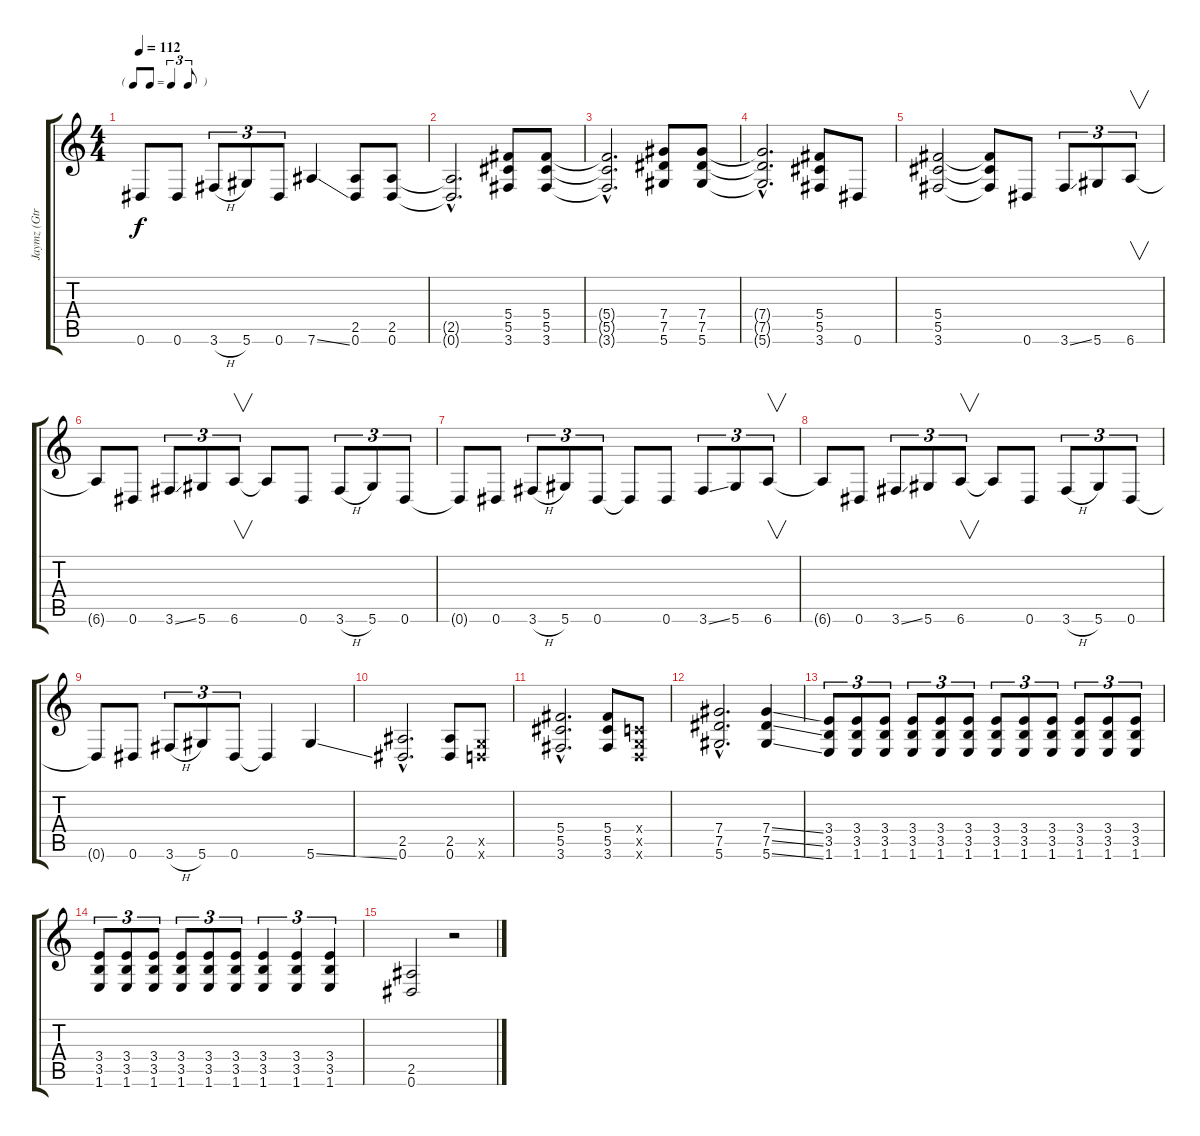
\track ("Jaymz (Gtr 1)" "Jaymz (Gtr") {instrument distortionguitar}
\staff {score tabs}
\tuning (Eb4 Bb3 Gb3 Db3 Ab2 Eb2) {hide}
\ts (4 4)
\tf triplet8th
\tempo 112
\clef g2
\ks c
0.6{t}.8{dy f} 0.6.8 3.6{h}.8{tu (3 2)} 5.6.8{tu (3 2)} 0.6.8{tu (3 2)} 7.6{ss}.4 (2.5 0.6).8 (2.5 0.6).8 |
(2.5{hac t} 0.6{hac t}).2{d} (5.4 5.5 3.6).8 (5.4 5.5 3.6).8 |
(5.4{hac t} 5.5{hac t} 3.6{hac t}).2{d} (7.4 7.5 5.6).8 (7.4 7.5 5.6).8 |
(7.4{hac t} 7.5{hac t} 5.6{hac t}).2{d} (5.4 5.5 3.6).8 0.6.8 |
(5.4 5.5 3.6).2 (5.4{t} 5.5{t} 3.6{t}).8 0.6.8 3.6{ss}.8{tu (3 2)} 5.6.8{tu (3 2)} 6.6.8{v tu (3 2)} |
6.6{t}.8 0.6.8 3.6{ss}.8{tu (3 2)} 5.6.8{tu (3 2)} 6.6.8{v tu (3 2)} 6.6{t}.8 0.6.8 3.6{h}.8{tu (3 2)} 5.6.8{tu (3 2)} 0.6.8{tu (3 2)} |
0.6{t}.8 0.6.8 3.6{h}.8{tu (3 2)} 5.6.8{tu (3 2)} 0.6.8{tu (3 2)} 0.6{t}.8 0.6.8 3.6{ss}.8{tu (3 2)} 5.6.8{tu (3 2)} 6.6.8{v tu (3 2)} |
6.6{t}.8 0.6.8 3.6{ss}.8{tu (3 2)} 5.6.8{tu (3 2)} 6.6.8{v tu (3 2)} 6.6{t}.8 0.6.8 3.6{h}.8{tu (3 2)} 5.6.8{tu (3 2)} 0.6.8{tu (3 2)} |
0.6{t}.8 0.6.8 3.6{h}.8{tu (3 2)} 5.6.8{tu (3 2)} 0.6.8{tu (3 2)} 0.6{t}.4 5.6{ss}.4 |
(2.5{hac} 0.6{hac}).2{d} (2.5 0.6).8 (-1.5{x} -1.6{x}).8 |
(5.4{hac} 5.5{hac} 3.6{hac}).2{d} (5.4 5.5 3.6).8 (-1.4{x} -1.5{x} -1.6{x}).8 |
(7.4{hac} 7.5{hac} 5.6{hac}).2{d} (7.4{ss} 7.5{ss} 5.6{ss}).4 |
(3.4 3.5 1.6).8{tu (3 2)} (3.4 3.5 1.6).8{tu (3 2)} (3.4 3.5 1.6).8{tu (3 2)} (3.4 3.5 1.6).8{tu (3 2)} (3.4 3.5 1.6).8{tu (3 2)} (3.4 3.5 1.6).8{tu (3 2)} (3.4 3.5 1.6).8{tu (3 2)} (3.4 3.5 1.6).8{tu (3 2)} (3.4 3.5 1.6).8{tu (3 2)} (3.4 3.5 1.6).8{tu (3 2)} (3.4 3.5 1.6).8{tu (3 2)} (3.4 3.5 1.6).8{tu (3 2)} |
(3.4 3.5 1.6).8{tu (3 2)} (3.4 3.5 1.6).8{tu (3 2)} (3.4 3.5 1.6).8{tu (3 2)} (3.4 3.5 1.6).8{tu (3 2)} (3.4 3.5 1.6).8{tu (3 2)} (3.4 3.5 1.6).8{tu (3 2)} (3.4 3.5 1.6).4{tu (3 2)} (3.4 3.5 1.6).4{tu (3 2)} (3.4 3.5 1.6).4{tu (3 2)} |
(2.5 0.6).2 r.2
